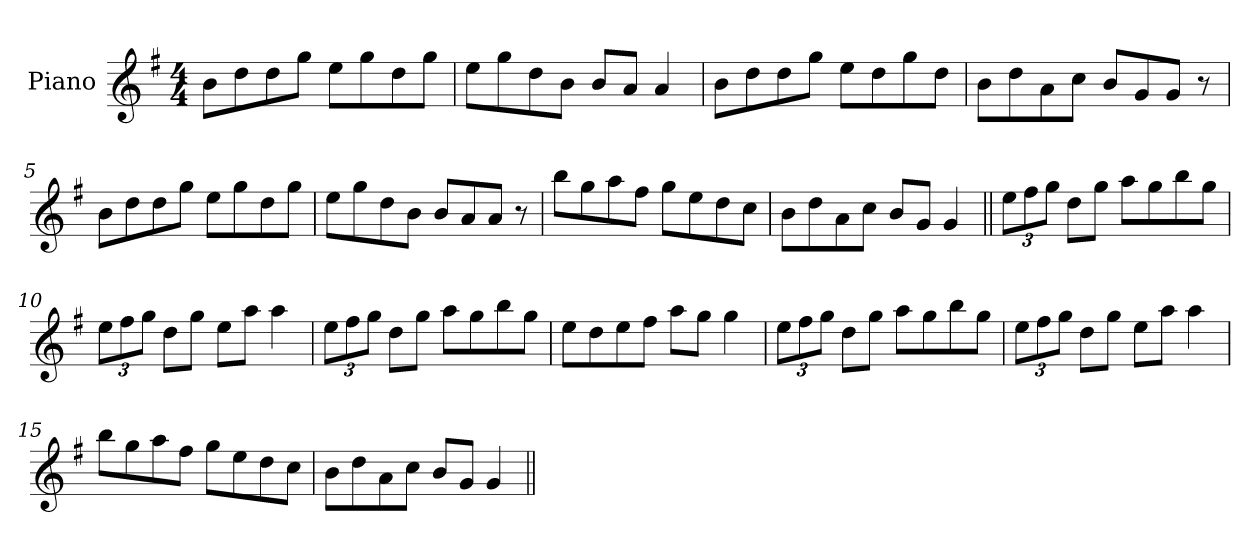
**kern
*part1
*staff1
*I"Piano
*I'Pno
*clefG2
*k[f#]
*G:
*M4/4
=1
8b\L
8dd\
8dd\
8gg\J
8ee\L
8gg\
8dd\
8gg\J
=2
8ee\L
8gg\
8dd\
8b\J
8b/L
8a/J
4a/
=3
8b\L
8dd\
8dd\
8gg\J
8ee\L
8dd\
8gg\
8dd\J
=4
8b\L
8dd\
8a\
8cc\J
8b/L
8g/
8g/J
8r
=5
8b\L
8dd\
8dd\
8gg\J
8ee\L
8gg\
8dd\
8gg\J
=6
8ee\L
8gg\
8dd\
8b\J
8b/L
8a/
8a/J
8r
=7
8bb\L
8gg\
8aa\
8ff#\J
8gg\L
8ee\
8dd\
8cc\J
=8
8b\L
8dd\
8a\
8cc\J
8b/L
8g/J
4g/
=9||
12ee\L
12ff#\
12gg\J
8dd\L
8gg\J
8aa\L
8gg\
8bb\
8gg\J
=10
12ee\L
12ff#\
12gg\J
8dd\L
8gg\J
8ee\L
8aa\J
4aa\
=11
12ee\L
12ff#\
12gg\J
8dd\L
8gg\J
8aa\L
8gg\
8bb\
8gg\J
=12
8ee\L
8dd\
8ee\
8ff#\J
8aa\L
8gg\J
4gg\
=13
12ee\L
12ff#\
12gg\J
8dd\L
8gg\J
8aa\L
8gg\
8bb\
8gg\J
=14
12ee\L
12ff#\
12gg\J
8dd\L
8gg\J
8ee\L
8aa\J
4aa\
=15
8bb\L
8gg\
8aa\
8ff#\J
8gg\L
8ee\
8dd\
8cc\J
=16
8b\L
8dd\
8a\
8cc\J
8b/L
8g/J
4g/
=||
*-
